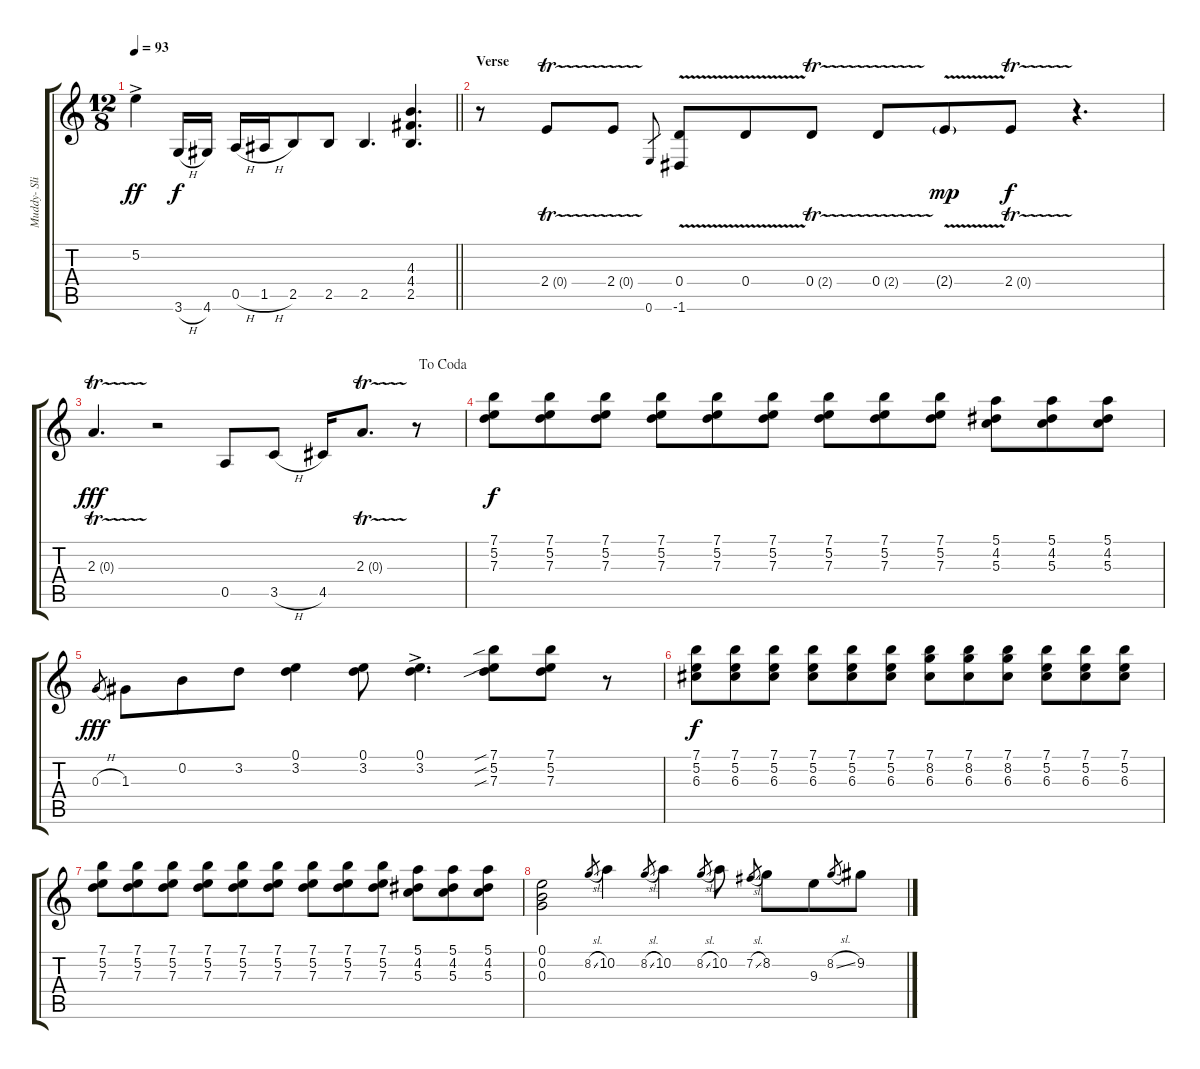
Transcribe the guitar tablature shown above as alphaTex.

\track ("Muddy- Slide Std Tuning" "Muddy- Sli") {instrument acousticguitarsteel}
\staff {score tabs}
\tuning (E4 B3 G3 D3 A2 E2) {hide}
\ts (12 8)
\tempo 93
\clef g2
\barLineRight lightlight
\ks c
5.2{ac}.4{dy ff} 3.6{h}.16{dy f} 4.6.16 0.5{h}.16 1.5{h}.16 2.5.8 2.5.8 2.5.4{d} (4.3 4.4 2.5).4{d} |
\section ("" "Verse")
r.8 2.4{tr (0 32)}.8 2.4{tr (0 32)}.8 0.6.8{gr} (0.4{v} -1.6).8 0.4{v}.8 0.4{tr (2 32)}.8 0.4{tr (2 32)}.8 2.4{v g}.8{dy mp} 2.4{tr (0 32)}.8{dy f} r.4{d} |
\jump dacoda
2.3{tr (0 32)}.4{d dy fff} r.2 0.5.8 3.5{h}.8 4.5.16 2.3{tr (0 32)}.8{d} r.8 |
(7.1 5.2 7.3).8{dy f} (7.1 5.2 7.3).8 (7.1 5.2 7.3).8 (7.1 5.2 7.3).8 (7.1 5.2 7.3).8 (7.1 5.2 7.3).8 (7.1 5.2 7.3).8 (7.1 5.2 7.3).8 (7.1 5.2 7.3).8 (5.1 4.2 5.3).8 (5.1 4.2 5.3).8 (5.1 4.2 5.3).8 |
0.3{h}.8{gr dy fff} 1.3.8 0.2.8 3.2.8 (0.1 3.2).4 (0.1 3.2).8 (0.1{ac} 3.2{ac}).4{d} (7.1{sib} 5.2{sib} 7.3{sib}).8 (7.1 5.2 7.3).8 r.8 |
(7.1 5.2 6.3).8{dy f} (7.1 5.2 6.3).8 (7.1 5.2 6.3).8 (7.1 5.2 6.3).8 (7.1 5.2 6.3).8 (7.1 5.2 6.3).8 (7.1 8.2 6.3).8 (7.1 8.2 6.3).8 (7.1 8.2 6.3).8 (7.1 5.2 6.3).8 (7.1 5.2 6.3).8 (7.1 5.2 6.3).8 |
(7.1 5.2 7.3).8 (7.1 5.2 7.3).8 (7.1 5.2 7.3).8 (7.1 5.2 7.3).8 (7.1 5.2 7.3).8 (7.1 5.2 7.3).8 (7.1 5.2 7.3).8 (7.1 5.2 7.3).8 (7.1 5.2 7.3).8 (5.1 4.2 5.3).8 (5.1 4.2 5.3).8 (5.1 4.2 5.3).8 |
(0.1 0.2 0.3).2 8.2{sl}.8{gr} 10.2.4 8.2{sl}.8{gr} 10.2.4 8.2{sl}.8{gr} 10.2.8 7.2{sl}.8{gr} 8.2.8 9.3.8 8.2{sl}.8{gr} 9.2.8
